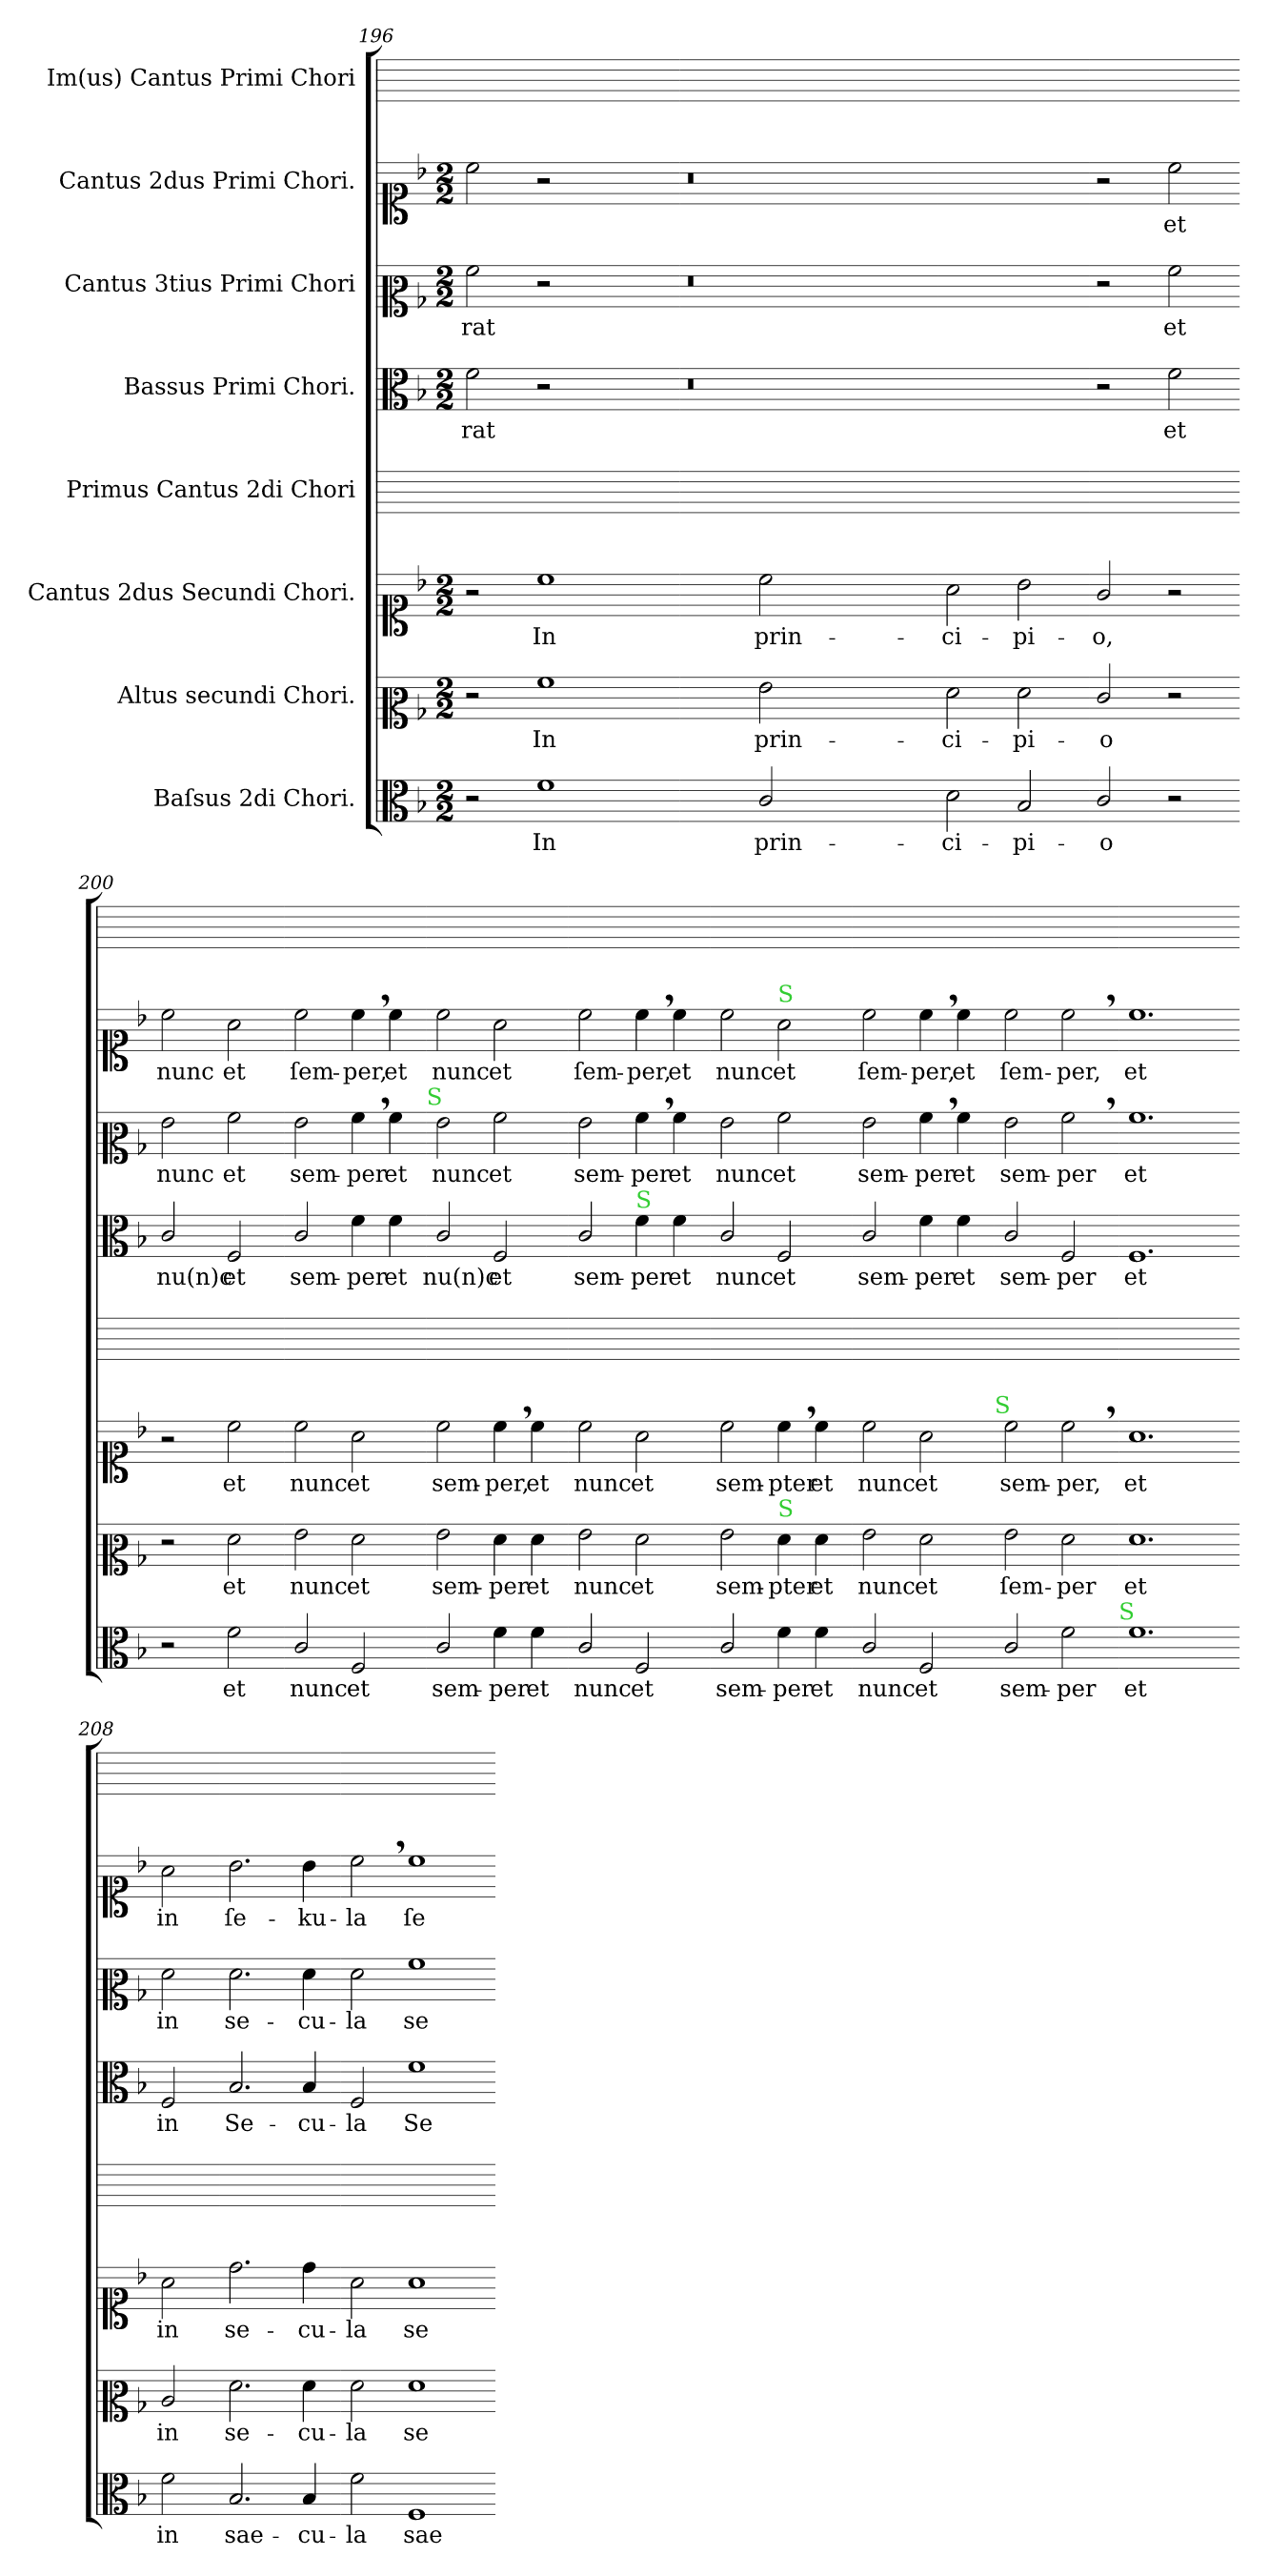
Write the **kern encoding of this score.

**kern	**text	**kern	**text	**kern	**text	**kern	**kern	**text	**kern	**text	**kern	**text	**kern
*part8	*part8	*part7	*part7	*part6	*part6	*part5	*part4	*part4	*part3	*part3	*part2	*part2	*part1
*staff8	*staff8	*staff7	*staff7	*staff6	*staff6	*staff5	*staff4	*staff4	*staff3	*staff3	*staff2	*staff2	*staff1
*I"Baſsus 2di Chori.	*	*I"Altus secundi Chori.	*	*I"Cantus 2dus Secundi Chori.	*	*I"Primus Cantus 2di Chori	*I"Bassus Primi Chori.	*	*I"Cantus 3tius Primi Chori	*	*I"Cantus 2dus Primi Chori.	*	*I"Im(us) Cantus Primi Chori
*clefC3	*	*clefC2	*	*clefC1	*	*	*clefC3	*	*clefC2	*	*clefC1	*	*
*k[b-]	*	*k[b-]	*	*k[b-]	*	*	*k[b-]	*	*k[b-]	*	*k[b-]	*	*
*F:	*	*F:	*	*F:	*	*	*F:	*	*F:	*	*F:	*	*
*M2/2	*	*M2/2	*	*M2/2	*	*	*M2/2	*	*M2/2	*	*M2/2	*	*
=196	=196	=196	=196	=196	=196	=196	=196	=196	=196	=196	=196	=196	=196
2r	.	2r	.	2r	.	1ryy	2f\	-rat	2a\	-rat	2cc\	.	1ryy
1f\	In	1a\	In	1cc\	In	.	2r	.	2r	.	2r	.	.
.	.	.	.	.	.	2ryy	2ryy	.	2ryy	.	2ryy	.	2ryy
=197-	=197-	=197-	=197-	=197-	=197-	=197-	=197-	=197-	=197-	=197-	=197-	=197-	=197-
2ryy	.	2ryy	.	2ryy	.	0ryy	0r	.	0r	.	0r	.	0ryy
2c/	prin-	2g\	prin-	2cc\	prin-	.	.	.	.	.	.	.	.
1ryy	.	1ryy	.	1ryy	.	.	.	.	.	.	.	.	.
=198-	=198-	=198-	=198-	=198-	=198-	=198-	=198-	=198-	=198-	=198-	=198-	=198-	=198-
2d\	-ci-	2f\	-ci-	2a\	-ci-	1ryy	1ryy	.	1ryy	.	1ryy	.	1ryy
2B-/	-pi-	2f\	-pi-	2b-\	-pi-	.	.	.	.	.	.	.	.
=199-	=199-	=199-	=199-	=199-	=199-	=199-	=199-	=199-	=199-	=199-	=199-	=199-	=199-
2c/	-o	2e/	-o	2g/	-o,	1ryy	2r	.	2r	.	2r	.	1ryy
2r	.	2r	.	2r	.	.	2f\	et	2a\	et	2cc\	et	.
=200-	=200-	=200-	=200-	=200-	=200-	=200-	=200-	=200-	=200-	=200-	=200-	=200-	=200-
2r	.	2r	.	2r	.	1ryy	2c/	nu(n)c	2g\	nunc	2cc\	nunc	1ryy
2f\	et	2f\	et	2cc\	et	.	2F/	et	2a\	et	2a\	et	.
=201-	=201-	=201-	=201-	=201-	=201-	=201-	=201-	=201-	=201-	=201-	=201-	=201-	=201-
2c/	nunc	2g\	nunc	2cc\	nunc	1ryy	2c/	sem-	2g\	sem-	2cc\	ſem-	1ryy
2F/	et	2f\	et	2a\	et	.	4f\	-per	4a,>\	-per	4cc,>\	-per,	.
.	.	.	.	.	.	.	4f\	et	4a\	et	4cc\	et	.
!	!	!	!	!	!	!	!	!	!LO:TX:a:color=limegreen:t=S	!	!	!	!
=202-	=202-	=202-	=202-	=202-	=202-	=202-	=202-	=202-	=202-	=202-	=202-	=202-	=202-
2c/	sem-	2g\	sem-	2cc\	sem-	1ryy	2c/	nu(n)c	2g\	nunc	2cc\	nunc	1ryy
4f\	-per	4f\	-per	4cc,>\	-per,	.	2F/	et	2a\	et	2a\	et	.
!	!	!	!	!	!LO:LY:i	!	!	!	!	!	!	!	!
4f\	et	4f\	et	4cc\	et	.	.	.	.	.	.	.	.
=203-	=203-	=203-	=203-	=203-	=203-	=203-	=203-	=203-	=203-	=203-	=203-	=203-	=203-
!	!	!	!	!	!LO:LY:i	!	!	!	!	!	!	!	!
2c/	nunc	2g\	nunc	2cc\	nunc	1ryy	2c/	sem-	2g\	sem-	2cc\	ſem-	1ryy
!	!	!	!	!	!	!	!LO:TX:a:color=limegreen:t=S	!	!	!	!	!	!
!	!	!	!	!	!LO:LY:i	!	!	!	!	!	!	!	!
2F/	et	2f\	et	2a\	et	.	4f\	-per	4a,>\	-per	4cc,>\	-per,	.
.	.	.	.	.	.	.	4f\	et	4a\	et	4cc\	et	.
=204-	=204-	=204-	=204-	=204-	=204-	=204-	=204-	=204-	=204-	=204-	=204-	=204-	=204-
!	!	!	!	!	!LO:LY:i	!	!	!	!	!	!	!	!
2c/	sem-	2g\	sem-	2cc\	sem-	1ryy	2c/	nunc	2g\	nunc	2cc\	nunc	1ryy
!	!	!	!	!	!	!	!	!	!	!	!LO:TX:a:color=limegreen:t=S	!	!
!	!	!LO:TX:a:color=limegreen:t=S	!	!	!	!	!	!	!	!	!	!	!
!	!	!	!	!	!LO:LY:i	!	!	!	!	!	!	!	!
4f\	-per	4f\	-pter	4cc,>\	-pter	.	2F/	et	2a\	et	2a\	et	.
4f\	et	4f\	et	4cc\	et	.	.	.	.	.	.	.	.
=205-	=205-	=205-	=205-	=205-	=205-	=205-	=205-	=205-	=205-	=205-	=205-	=205-	=205-
2c/	nunc	2g\	nunc	2cc\	nunc	1ryy	2c/	sem-	2g\	sem-	2cc\	ſem-	1ryy
2F/	et	2f\	et	2a\	et	.	4f\	-per	4a,>\	-per	4cc,>\	-per,	.
.	.	.	.	.	.	.	4f\	et	4a\	et	4cc\	et	.
!	!	!	!	!LO:TX:a:color=limegreen:t=S	!	!	!	!	!	!	!	!	!
=206-	=206-	=206-	=206-	=206-	=206-	=206-	=206-	=206-	=206-	=206-	=206-	=206-	=206-
2c/	sem-	2g\	ſem-	2cc\	sem-	1ryy	2c/	sem-	2g\	sem-	2cc\	ſem-	1ryy
2f\	-per	2f\	-per	2cc,>\	-per,	.	2F/	-per	2a,>\	-per	2cc,>\	-per,	.
!LO:TX:a:color=limegreen:t=S	!	!	!	!	!	!	!	!	!	!	!	!	!
=207-	=207-	=207-	=207-	=207-	=207-	=207-	=207-	=207-	=207-	=207-	=207-	=207-	=207-
1.f	et	1.f	et	1.a	et	1.ryy	1.F	et	1.a	et	1.cc	et	1.ryy
=208-	=208-	=208-	=208-	=208-	=208-	=208-	=208-	=208-	=208-	=208-	=208-	=208-	=208-
2f\	in	2c/	in	2a\	in	2ryy	2F/	in	2f\	in	2a\	in	2ryy
=209-	=209-	=209-	=209-	=209-	=209-	=209-	=209-	=209-	=209-	=209-	=209-	=209-	=209-
2.B-/	sae-	2.f\	se-	2.dd\	se-	1ryy	2.B-/	Se-	2.f\	se-	2.b-\	ſe-	1ryy
4B-/	-cu-	4f\	-cu-	4dd\	-cu-	.	4B-/	-cu-	4f\	-cu-	4b-\	-ku-	.
=210-	=210-	=210-	=210-	=210-	=210-	=210-	=210-	=210-	=210-	=210-	=210-	=210-	=210-
2f\	-la	2f\	-la	2a\	-la	1.ryy	2F/	-la	2f\	-la	2cc,>\	-la	1.ryy
1F/	sae-	1f\	se-	1a\	se-	.	1f\	Se-	1a\	se-	1cc\	ſe-	.
=-	=-	=-	=-	=-	=-	=-	=-	=-	=-	=-	=-	=-	=-
*-	*-	*-	*-	*-	*-	*-	*-	*-	*-	*-	*-	*-	*-
